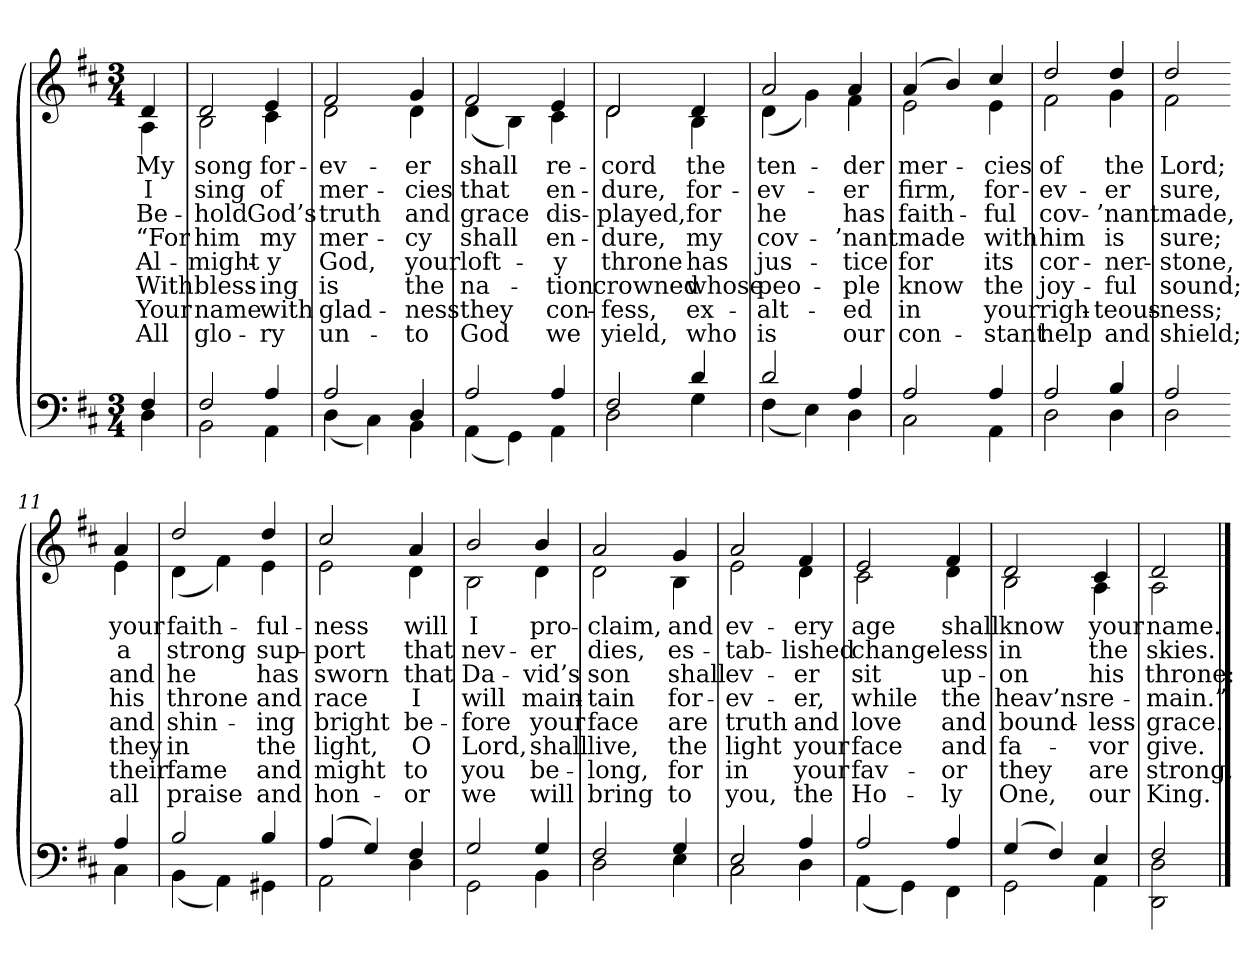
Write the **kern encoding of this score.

**kern	**kern	**text	**text	**text	**text	**text	**text	**text	**text
*part2	*part1	*part1	*part1	*part1	*part1	*part1	*part1	*part1	*part1
*staff2	*staff1	*staff1	*staff1	*staff1	*staff1	*staff1	*staff1	*staff1	*staff1
*clefF4	*clefG2	*	*	*	*	*	*	*	*
*k[f#c#]	*k[f#c#]	*	*	*	*	*	*	*	*
*M3/4	*M3/4	*	*	*	*	*	*	*	*
=1	=1	=1	=1	=1	=1	=1	=1	=1	=1
*^	*	*	*	*	*	*	*	*	*
!	!	!LO:TX:b:i:t=Verse	!	!	!	!	!	!	!	!
!	!	!	!LO:LY:b	!LO:LY:b	!LO:LY:b	!LO:LY:b	!LO:LY:b	!LO:LY:b	!LO:LY:b	!LO:LY:b
*	*	*^	*	*	*	*	*	*	*	*
4F#/	4D\	4d/	4A\	My	I	Be-	“For	Al-	With	Your	All
=2	=2	=2	=2	=2	=2	=2	=2	=2	=2	=2	=2
!	!	!	!	!LO:LY:b	!LO:LY:b	!LO:LY:b	!LO:LY:b	!LO:LY:b	!LO:LY:b	!LO:LY:b	!LO:LY:b
2F#/	2BB\	2d/	2B\	song	sing	-hold	him	-might-	bless-	name	glo-
!	!	!	!	!LO:LY:b	!LO:LY:b	!LO:LY:b	!LO:LY:b	!LO:LY:b	!LO:LY:b	!LO:LY:b	!LO:LY:b
4A/	4AA\	4e/	4c#\	for-	of	God’s	my	-y	-ing	with	-ry
=3	=3	=3	=3	=3	=3	=3	=3	=3	=3	=3	=3
!	!	!	!	!LO:LY:b	!LO:LY:b	!LO:LY:b	!LO:LY:b	!LO:LY:b	!LO:LY:b	!LO:LY:b	!LO:LY:b
2A/	(<4D\	2f#/	2d\	-ev-	mer-	truth	mer-	God,	is	glad-	un-
.	4C#\)	.	.	.	.	.	.	.	.	.	.
!	!	!	!	!LO:LY:b	!LO:LY:b	!LO:LY:b	!LO:LY:b	!LO:LY:b	!LO:LY:b	!LO:LY:b	!LO:LY:b
4D/	4BB\	4g/	4d\	-er	-cies	and	-cy	your	the	-ness	-to
=4	=4	=4	=4	=4	=4	=4	=4	=4	=4	=4	=4
!	!	!	!	!LO:LY:b	!LO:LY:b	!LO:LY:b	!LO:LY:b	!LO:LY:b	!LO:LY:b	!LO:LY:b	!LO:LY:b
2A/	(<4AA\	2f#/	(<4d\	shall	that	grace	shall	loft-	na-	they	God
.	4GG\)	.	4B\)	.	.	.	.	.	.	.	.
!	!	!	!	!LO:LY:b	!LO:LY:b	!LO:LY:b	!LO:LY:b	!LO:LY:b	!LO:LY:b	!LO:LY:b	!LO:LY:b
4A/	4AA\	4e/	4c#\	re-	en-	dis-	en-	-y	-tion	con-	we
=5	=5	=5	=5	=5	=5	=5	=5	=5	=5	=5	=5
!	!	!	!	!LO:LY:b	!LO:LY:b	!LO:LY:b	!LO:LY:b	!LO:LY:b	!LO:LY:b	!LO:LY:b	!LO:LY:b
2F#/	2D\	2d/	2d\	-cord	-dure,	-played,	-dure,	throne	crowned	-fess,	yield,
!!LO:LB:g=z	!!
=6-	=6-	=6-	=6-	=6-	=6-	=6-	=6-	=6-	=6-	=6-	=6-
!	!	!	!	!LO:LY:b	!LO:LY:b	!LO:LY:b	!LO:LY:b	!LO:LY:b	!LO:LY:b	!LO:LY:b	!LO:LY:b
4d/	4G\	4d/	4B\	the	for-	for	my	has	whose	ex-	who
=7	=7	=7	=7	=7	=7	=7	=7	=7	=7	=7	=7
!	!	!	!	!LO:LY:b	!LO:LY:b	!LO:LY:b	!LO:LY:b	!LO:LY:b	!LO:LY:b	!LO:LY:b	!LO:LY:b
2d/	(<4F#\	2a/	(<4d\	ten-	-ev-	he	cov-	jus-	peo-	-alt-	is
.	4E\)	.	4g\)	.	.	.	.	.	.	.	.
!	!	!	!	!LO:LY:b	!LO:LY:b	!LO:LY:b	!LO:LY:b	!LO:LY:b	!LO:LY:b	!LO:LY:b	!LO:LY:b
4A/	4D\	4a/	4f#\	-der	-er	has	-’nant	-tice	-ple	-ed	our
=8	=8	=8	=8	=8	=8	=8	=8	=8	=8	=8	=8
!	!	!	!	!LO:LY:b	!LO:LY:b	!LO:LY:b	!LO:LY:b	!LO:LY:b	!LO:LY:b	!LO:LY:b	!LO:LY:b
2A/	2C#\	(>4a/	2e\	mer-	firm,	faith-	made	for	know	in	con-
.	.	4b/)	.	.	.	.	.	.	.	.	.
!	!	!	!	!LO:LY:b	!LO:LY:b	!LO:LY:b	!LO:LY:b	!LO:LY:b	!LO:LY:b	!LO:LY:b	!LO:LY:b
4A/	4AA\	4cc#/	4e\	-cies	for-	-ful	with	its	the	your	-stant
=9	=9	=9	=9	=9	=9	=9	=9	=9	=9	=9	=9
!	!	!	!	!LO:LY:b	!LO:LY:b	!LO:LY:b	!LO:LY:b	!LO:LY:b	!LO:LY:b	!LO:LY:b	!LO:LY:b
2A/	2D\	2dd/	2f#\	of	-ev-	cov-	him	cor-	joy-	righ-	help
!	!	!	!	!LO:LY:b	!LO:LY:b	!LO:LY:b	!LO:LY:b	!LO:LY:b	!LO:LY:b	!LO:LY:b	!LO:LY:b
4B/	4D\	4dd/	4g\	the	-er	-’nant	is	-ner-	-ful	-teous-	and
=10	=10	=10	=10	=10	=10	=10	=10	=10	=10	=10	=10
!	!	!	!	!LO:LY:b	!LO:LY:b	!LO:LY:b	!LO:LY:b	!LO:LY:b	!LO:LY:b	!LO:LY:b	!LO:LY:b
2A/	2D\	2dd/	2f#\	Lord;	sure,	made,	sure;	-stone,	sound;	-ness;	shield;
!!LO:LB:g=z	!!
=11-	=11-	=11-	=11-	=11-	=11-	=11-	=11-	=11-	=11-	=11-	=11-
!	!	!	!	!LO:LY:b	!LO:LY:b	!LO:LY:b	!LO:LY:b	!LO:LY:b	!LO:LY:b	!LO:LY:b	!LO:LY:b
4A/	4C#\	4a/	4e\	your	a	and	his	and	they	their	all
=12	=12	=12	=12	=12	=12	=12	=12	=12	=12	=12	=12
!	!	!	!	!LO:LY:b	!LO:LY:b	!LO:LY:b	!LO:LY:b	!LO:LY:b	!LO:LY:b	!LO:LY:b	!LO:LY:b
2B/	(<4BB\	2dd/	(<4d\	faith-	strong	he	throne	shin-	in	fame	praise
.	4AA\)	.	4f#\)	.	.	.	.	.	.	.	.
!	!	!	!	!LO:LY:b	!LO:LY:b	!LO:LY:b	!LO:LY:b	!LO:LY:b	!LO:LY:b	!LO:LY:b	!LO:LY:b
4B/	4GG#X\	4dd/	4e\	-ful-	sup-	has	and	-ing	the	and	and
=13	=13	=13	=13	=13	=13	=13	=13	=13	=13	=13	=13
!	!	!	!	!LO:LY:b	!LO:LY:b	!LO:LY:b	!LO:LY:b	!LO:LY:b	!LO:LY:b	!LO:LY:b	!LO:LY:b
(>4A/	2AA\	2cc#/	2e\	-ness	-port	sworn	race	bright	light,	might	hon-
4G/)	.	.	.	.	.	.	.	.	.	.	.
!	!	!	!	!LO:LY:b	!LO:LY:b	!LO:LY:b	!LO:LY:b	!LO:LY:b	!LO:LY:b	!LO:LY:b	!LO:LY:b
4F#/	4D\	4a/	4d\	will	that	that	I	be-	O	to	-or
=14	=14	=14	=14	=14	=14	=14	=14	=14	=14	=14	=14
!	!	!	!	!LO:LY:b	!LO:LY:b	!LO:LY:b	!LO:LY:b	!LO:LY:b	!LO:LY:b	!LO:LY:b	!LO:LY:b
2G/	2GG\	2b/	2B\	I	nev-	Da-	will	-fore	Lord,	you	we
!	!	!	!	!LO:LY:b	!LO:LY:b	!LO:LY:b	!LO:LY:b	!LO:LY:b	!LO:LY:b	!LO:LY:b	!LO:LY:b
4G/	4BB\	4b/	4d\	pro-	-er	-vid’s	main-	your	shall	be-	will
=15	=15	=15	=15	=15	=15	=15	=15	=15	=15	=15	=15
!	!	!	!	!LO:LY:b	!LO:LY:b	!LO:LY:b	!LO:LY:b	!LO:LY:b	!LO:LY:b	!LO:LY:b	!LO:LY:b
2F#/	2D\	2a/	2d\	-claim,	dies,	son	-tain	face	live,	-long,	bring
!!LO:LB:g=z	!!
=16-	=16-	=16-	=16-	=16-	=16-	=16-	=16-	=16-	=16-	=16-	=16-
!	!	!	!	!LO:LY:b	!LO:LY:b	!LO:LY:b	!LO:LY:b	!LO:LY:b	!LO:LY:b	!LO:LY:b	!LO:LY:b
4G/	4E\	4g/	4B\	and	es-	shall	for-	are	the	for	to
=17	=17	=17	=17	=17	=17	=17	=17	=17	=17	=17	=17
!	!	!	!	!LO:LY:b	!LO:LY:b	!LO:LY:b	!LO:LY:b	!LO:LY:b	!LO:LY:b	!LO:LY:b	!LO:LY:b
2E/	2C#\	2a/	2e\	ev-	-tab-	ev-	-ev-	truth	light	in	you,
!	!	!	!	!LO:LY:b	!LO:LY:b	!LO:LY:b	!LO:LY:b	!LO:LY:b	!LO:LY:b	!LO:LY:b	!LO:LY:b
4A/	4D\	4f#/	4d\	-ery	-lished	-er	-er,	and	your	your	the
=18	=18	=18	=18	=18	=18	=18	=18	=18	=18	=18	=18
!	!	!	!	!LO:LY:b	!LO:LY:b	!LO:LY:b	!LO:LY:b	!LO:LY:b	!LO:LY:b	!LO:LY:b	!LO:LY:b
2A/	(<4AA\	2e/	2c#\	age	change-	sit	while	love	face	fav-	Ho-
.	4GG\)	.	.	.	.	.	.	.	.	.	.
!	!	!	!	!LO:LY:b	!LO:LY:b	!LO:LY:b	!LO:LY:b	!LO:LY:b	!LO:LY:b	!LO:LY:b	!LO:LY:b
4A/	4FF#\	4f#/	4d\	shall	-less	up-	the	and	and	-or	-ly
=19	=19	=19	=19	=19	=19	=19	=19	=19	=19	=19	=19
!	!	!	!	!LO:LY:b	!LO:LY:b	!LO:LY:b	!LO:LY:b	!LO:LY:b	!LO:LY:b	!LO:LY:b	!LO:LY:b
(>4G/	2GG\	2d/	2B\	know	in	-on	heav’ns	bound-	fa-	they	One,
4F#/)	.	.	.	.	.	.	.	.	.	.	.
!	!	!	!	!LO:LY:b	!LO:LY:b	!LO:LY:b	!LO:LY:b	!LO:LY:b	!LO:LY:b	!LO:LY:b	!LO:LY:b
4E/	4AA\	4c#/	4A\	your	the	his	re-	-less	-vor	are	our
=20	=20	=20	=20	=20	=20	=20	=20	=20	=20	=20	=20
!	!	!	!	!LO:LY:b	!LO:LY:b	!LO:LY:b	!LO:LY:b	!LO:LY:b	!LO:LY:b	!LO:LY:b	!LO:LY:b
2F#/	2DD\ 2D\	2d/	2A\	name.	skies.	throne:	-main.”	grace.	give.	strong.	King.
*v	*v	*	*	*	*	*	*	*	*	*	*
*	*v	*v	*	*	*	*	*	*	*	*
==	==	==	==	==	==	==	==	==	==
*-	*-	*-	*-	*-	*-	*-	*-	*-	*-
